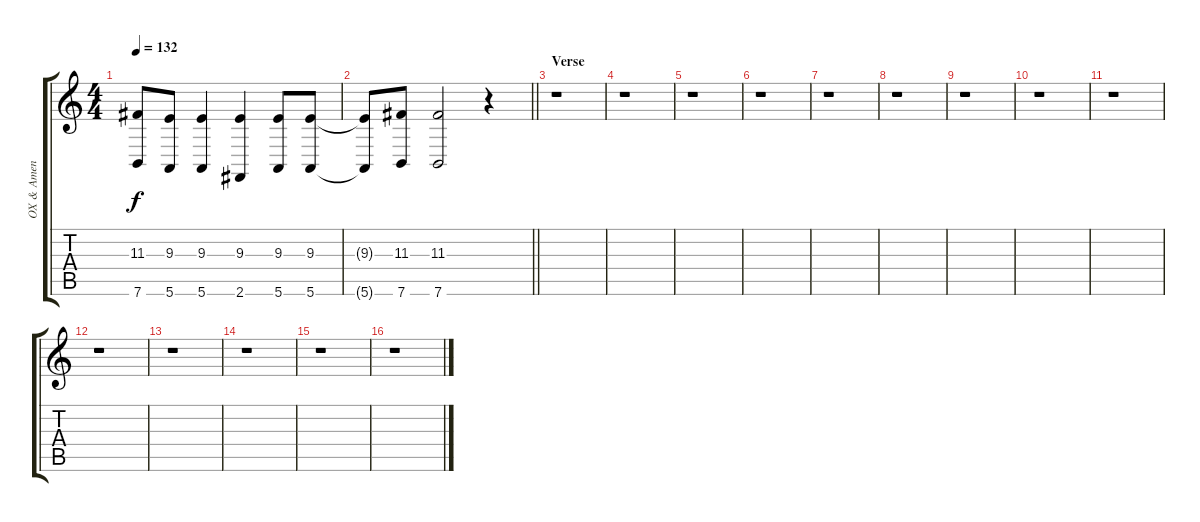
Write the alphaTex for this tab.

\track ("OX & Amen vocals" "OX & Amen ") {instrument tremolostrings}
\staff {score tabs}
\tuning (E4 B3 G3 D3 A2 E2) {hide}
\ts (4 4)
\tempo 132
\clef g2
\ks c
(11.3{t} 7.6{t}).8{dy f} (9.3 5.6).8 (9.3 5.6).4 (9.3 2.6).4 (9.3 5.6).8 (9.3 5.6).8 |
\barLineRight lightlight
(9.3{t} 5.6{t}).8 (11.3 7.6).8 (11.3 7.6).2 r.4 |
\section ("" "Verse")
r.1 |
r.1 |
r.1 |
r.1 |
r.1 |
r.1 |
r.1 |
r.1 |
r.1 |
r.1 |
r.1 |
r.1 |
r.1 |
r.1
